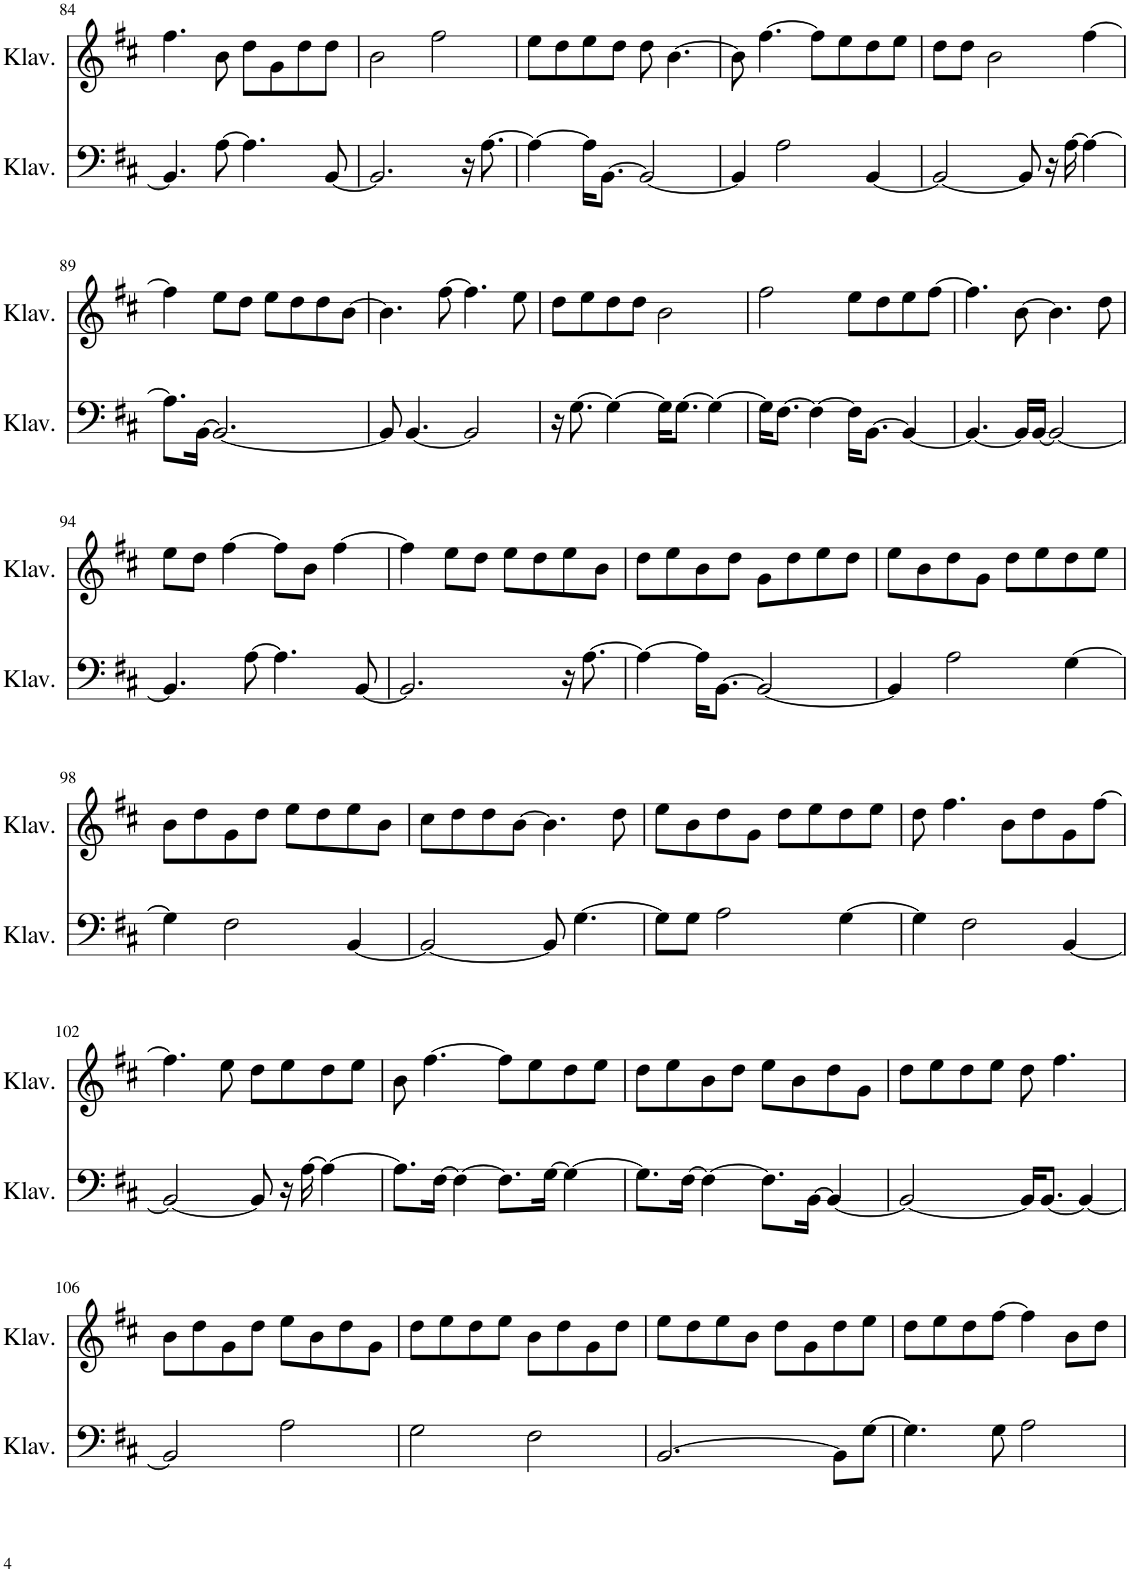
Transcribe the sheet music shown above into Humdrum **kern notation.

**kern	**kern
*part2	*part1
*staff2	*staff1
*I"Klavier	*I"Klavier
*I'Klav.	*I'Klav.
!!LO:PB:g=z
*clefF4	*clefG2
*k[f#c#]	*k[f#c#]
*M4/4	*M4/4
=84	=84
4.BB/]	4.ff#\
[8A\	8b\
4.A\]	8dd\L
.	8g\
.	8dd\
[8BB/	8dd\J
=85	=85
2.BB/]	2b\
.	2ff#\
16r	.
[8.A\	.
=86	=86
4A\_	8ee\L
.	8dd\
16A\KL]	8ee\
[8.BB\J	.
.	8dd\J
2BB/_	8dd\
.	[4.b\
=87	=87
4BB/]	8b\]
.	[4.ff#\
2A\	.
.	8ff#\L]
.	8ee\
[4BB/	8dd\
.	8ee\J
=88	=88
2BB/_	8dd\L
.	8dd\J
.	2b\
8BB/]	.
16r	.
[16A\	.
4A\_	[4ff#\
!!LO:LB:g=z
=89	=89
8.A\L]	4ff#\]
[16BB\Jk	.
2.BB/_	8ee\L
.	8dd\J
.	8ee\L
.	8dd\
.	8dd\
.	[8b\J
=90	=90
8BB/]	4.b\]
[4.BB/	.
.	[8ff#\
2BB/]	4.ff#\]
.	8ee\
=91	=91
16r	8dd\L
[8.G\	.
.	8ee\
4G\_	8dd\
.	8dd\J
16G\KL]	2b\
[8.G\J	.
4G\_	.
=92	=92
16G\KL]	2ff#\
[8.F#\J	.
4F#\_	.
16F#\KL]	8ee\L
[8.BB\J	.
.	8dd\
4BB/_	8ee\
.	[8ff#\J
=93	=93
4.BB/_	4.ff#\]
16BB/LL]	[8b\
[16BB/JJ	.
2BB/_	4.b\]
.	8dd\
!!LO:LB:g=z
=94	=94
4.BB/]	8ee\L
.	8dd\J
.	[4ff#\
[8A\	.
4.A\]	8ff#\L]
.	8b\J
.	[4ff#\
[8BB/	.
=95	=95
2.BB/]	4ff#\]
.	8ee\L
.	8dd\J
.	8ee\L
.	8dd\
16r	8ee\
[8.A\	.
.	8b\J
=96	=96
4A\_	8dd\L
.	8ee\
16A\KL]	8b\
[8.BB\J	.
.	8dd\J
2BB/_	8g\L
.	8dd\
.	8ee\
.	8dd\J
=97	=97
4BB/]	8ee\L
.	8b\
2A\	8dd\
.	8g\J
.	8dd\L
.	8ee\
[4G\	8dd\
.	8ee\J
!!LO:LB:g=z
=98	=98
4G\]	8b\L
.	8dd\
2F#\	8g\
.	8dd\J
.	8ee\L
.	8dd\
[4BB/	8ee\
.	8b\J
=99	=99
2BB/_	8cc#\L
.	8dd\
.	8dd\
.	[8b\J
8BB/]	4.b\]
[4.G\	.
.	8dd\
=100	=100
8G\L]	8ee\L
8G\J	8b\
2A\	8dd\
.	8g\J
.	8dd\L
.	8ee\
[4G\	8dd\
.	8ee\J
=101	=101
4G\]	8dd\
.	4.ff#\
2F#\	.
.	8b\L
.	8dd\
[4BB/	8g\
.	[8ff#\J
!!LO:LB:g=z
=102	=102
2BB/_	4.ff#\]
.	8ee\
8BB/]	8dd\L
16r	8ee\
[16A\	.
4A\_	8dd\
.	8ee\J
=103	=103
8.A\L]	8b\
.	[4.ff#\
[16F#\Jk	.
4F#\_	.
8.F#\L]	8ff#\L]
.	8ee\
[16G\Jk	.
4G\_	8dd\
.	8ee\J
=104	=104
8.G\L]	8dd\L
.	8ee\
[16F#\Jk	.
4F#\_	8b\
.	8dd\J
8.F#\L]	8ee\L
.	8b\
[16BB\Jk	.
4BB/_	8dd\
.	8g\J
=105	=105
2BB/_	8dd\L
.	8ee\
.	8dd\
.	8ee\J
16BB/KL]	8dd\
[8.BB/J	.
.	4.ff#\
4BB/_	.
!!LO:LB:g=z
=106	=106
2BB/]	8b\L
.	8dd\
.	8g\
.	8dd\J
2A\	8ee\L
.	8b\
.	8dd\
.	8g\J
=107	=107
2G\	8dd\L
.	8ee\
.	8dd\
.	8ee\J
2F#\	8b\L
.	8dd\
.	8g\
.	8dd\J
=108	=108
[2.BB/	8ee\L
.	8dd\
.	8ee\
.	8b\J
.	8dd\L
.	8g\
8BB\L]	8dd\
[8G\J	8ee\J
=109	=109
4.G\]	8dd\L
.	8ee\
.	8dd\
8G\	[8ff#\J
2A\	4ff#\]
.	8b\L
.	8dd\J
=	=
*-	*-
